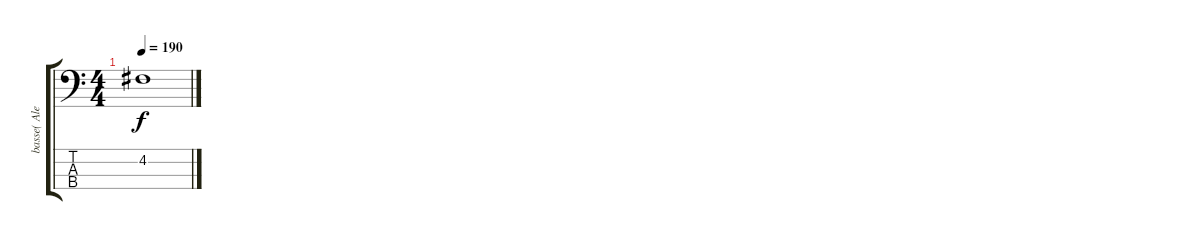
\track ("basse( Alex )" "basse( Ale") {instrument electricbasspick}
\staff {score tabs}
\tuning (G2 D2 A1 E1) {hide}
\ts (4 4)
\tempo 190
\clef f4
\ks c
4.2{t}.1{dy f}
